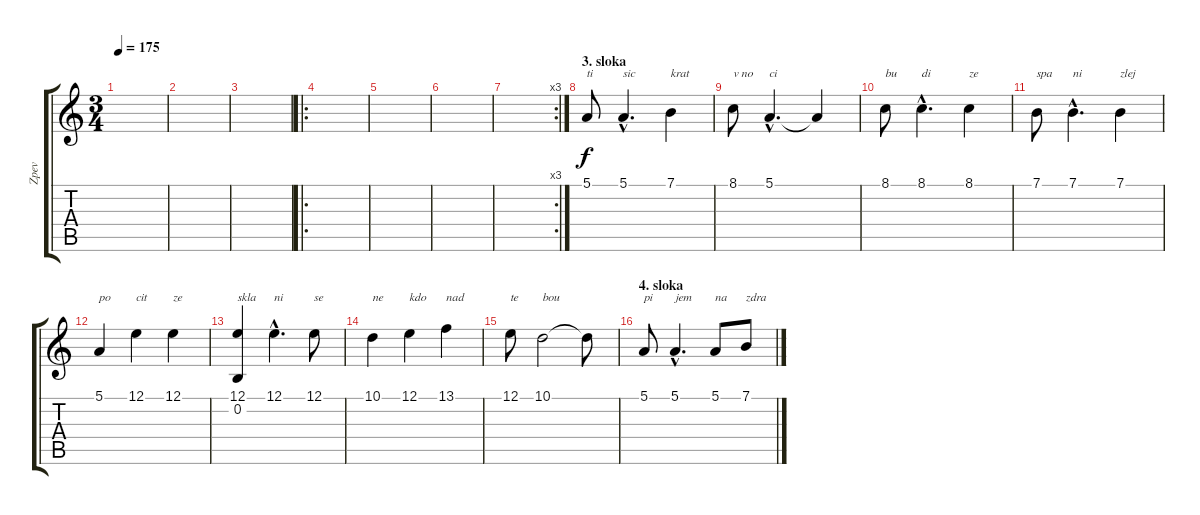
\track ("Zpev" "Zpev") {instrument lead1square}
\staff {score tabs}
\tuning (E4 B3 G3 D3 A2 E2) {hide}
\ts (3 4)
\tempo 175
\clef g2
\ks c
|
|
|
\ro
|
|
|
\rc 3
|
\section ("" "3. sloka")
5.1.8{txt "ti"} 5.1{hac}.4{d txt "sic"} 7.1.4{txt "krat"} |
8.1.8{txt "v no"} 5.1{hac}.4{d txt "ci"} 5.1{t}.4 |
8.1.8{txt "bu"} 8.1{hac}.4{d txt "di"} 8.1.4{txt "ze"} |
7.1.8{txt "spa"} 7.1{hac}.4{d txt "ni"} 7.1.4{txt "zlej"} |
5.1.4{txt "po"} 12.1.4{txt "cit"} 12.1.4{txt "ze"} |
(12.1 0.2).4{txt "skla"} 12.1{hac}.4{d txt "ni"} 12.1.8{txt "se"} |
10.1.4{txt "ne"} 12.1.4{txt "kdo"} 13.1.4{txt "nad"} |
12.1.8{txt "te"} 10.1.2{txt "bou"} 10.1{t}.8 |
\section ("" "4. sloka")
5.1.8{txt "pi"} 5.1{hac}.4{d txt "jem"} 5.1.8{txt "na"} 7.1.8{txt "zdra"}
